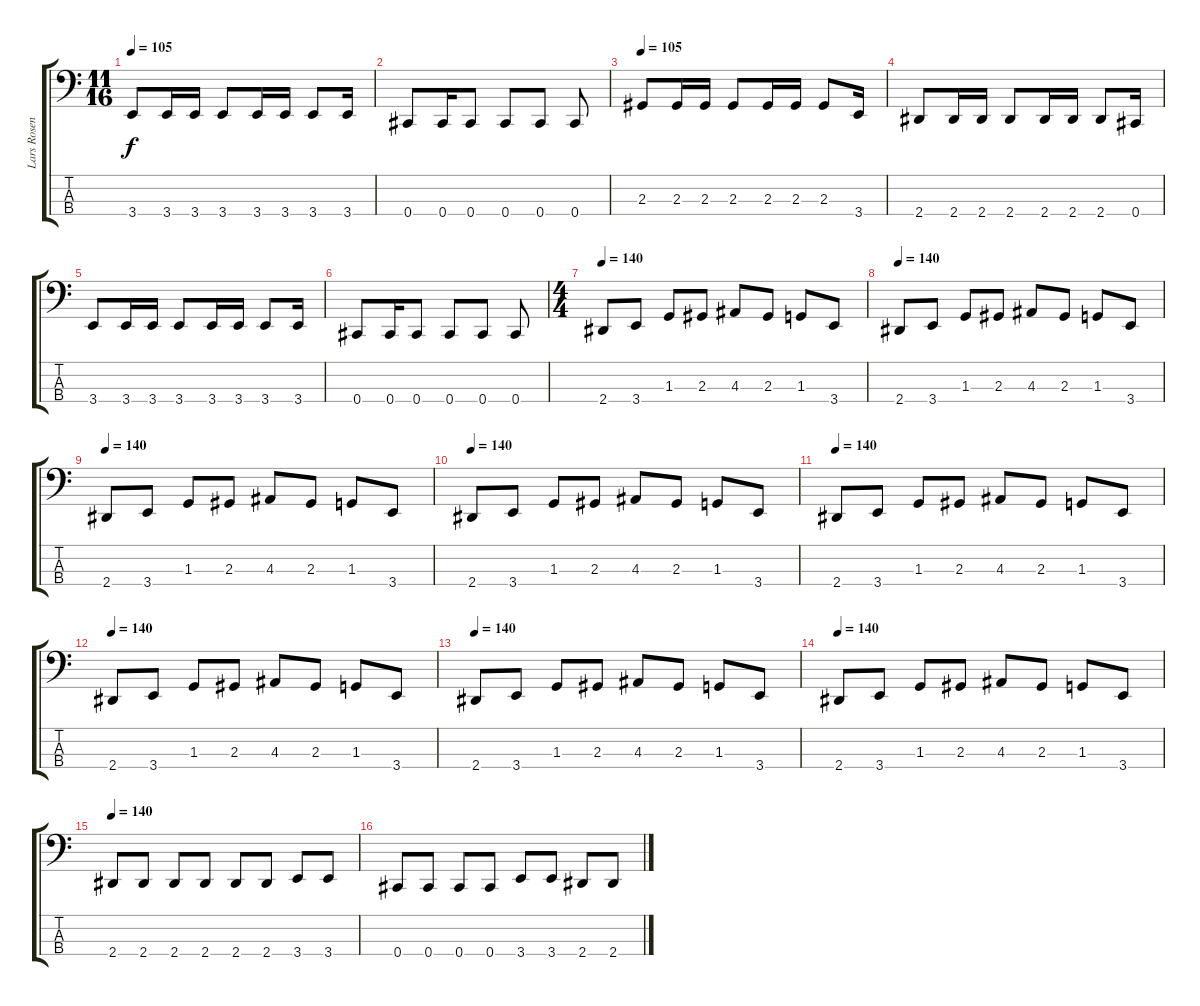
\track ("Lars Rosenberg (bass)" "Lars Rosen") {instrument electricbassfinger}
\staff {score tabs}
\tuning (E2 B1 Gb1 Db1) {hide}
\ts (11 16)
\tempo 105
\clef f4
\ks c
3.4.8{dy f} 3.4.16 3.4.16 3.4.8 3.4.16 3.4.16 3.4.8 3.4.16 |
0.4.8 0.4.16 0.4.8 0.4.8 0.4.8 0.4.8 |
\tempo 105
2.3.8 2.3.16 2.3.16 2.3.8 2.3.16 2.3.16 2.3.8 3.4.16 |
2.4.8 2.4.16 2.4.16 2.4.8 2.4.16 2.4.16 2.4.8 0.4.16 |
3.4.8 3.4.16 3.4.16 3.4.8 3.4.16 3.4.16 3.4.8 3.4.16 |
0.4.8 0.4.16 0.4.8 0.4.8 0.4.8 0.4.8 |
\ts (4 4)
\tempo 140
2.4.8 3.4.8 1.3.8 2.3.8 4.3.8 2.3.8 1.3.8 3.4.8 |
\tempo 140
2.4.8 3.4.8 1.3.8 2.3.8 4.3.8 2.3.8 1.3.8 3.4.8 |
\tempo 140
2.4.8 3.4.8 1.3.8 2.3.8 4.3.8 2.3.8 1.3.8 3.4.8 |
\tempo 140
2.4.8 3.4.8 1.3.8 2.3.8 4.3.8 2.3.8 1.3.8 3.4.8 |
\tempo 140
2.4.8 3.4.8 1.3.8 2.3.8 4.3.8 2.3.8 1.3.8 3.4.8 |
\tempo 140
2.4.8 3.4.8 1.3.8 2.3.8 4.3.8 2.3.8 1.3.8 3.4.8 |
\tempo 140
2.4.8 3.4.8 1.3.8 2.3.8 4.3.8 2.3.8 1.3.8 3.4.8 |
\tempo 140
2.4.8 3.4.8 1.3.8 2.3.8 4.3.8 2.3.8 1.3.8 3.4.8 |
\tempo 140
2.4.8 2.4.8 2.4.8 2.4.8 2.4.8 2.4.8 3.4.8 3.4.8 |
0.4.8 0.4.8 0.4.8 0.4.8 3.4.8 3.4.8 2.4.8 2.4.8
